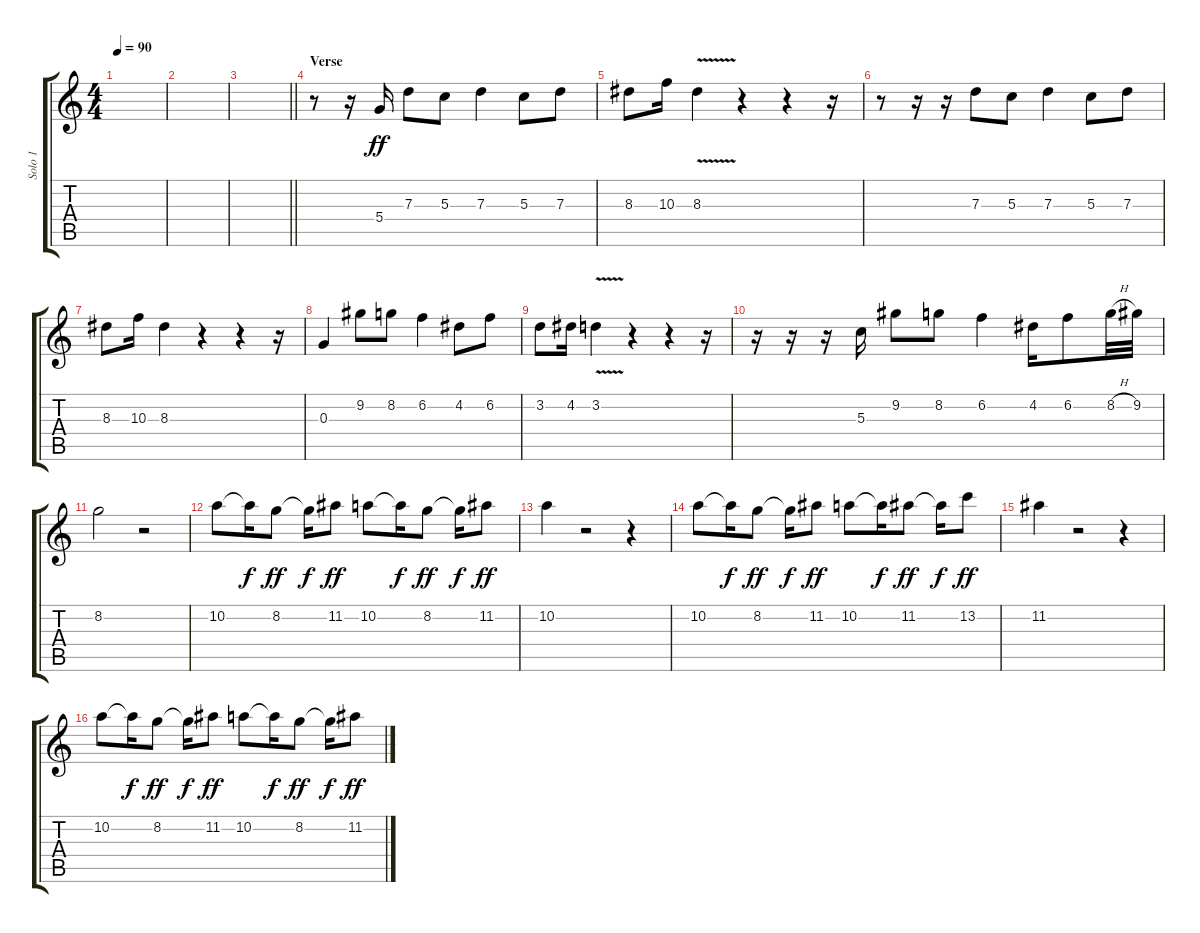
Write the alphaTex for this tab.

\track ("Solo 1" "Solo 1") {instrument distortionguitar}
\staff {score tabs}
\tuning (E4 B3 G3 D3 A2 D2) {hide}
\ts (4 4)
\tempo 90
\clef g2
\ks c
|
|
\barLineRight lightlight
|
\section ("" "Verse")
r.8 r.16 5.4.16{dy ff} 7.3.8 5.3.8 7.3.4 5.3.8 7.3.8 |
8.3.8 10.3.16 8.3{v}.4 r.4 r.4 r.16 |
r.8 r.16 r.16 7.3.8 5.3.8 7.3.4 5.3.8 7.3.8 |
8.3.8 10.3.16 8.3.4 r.4 r.4 r.16 |
0.3.4 9.2.8 8.2.8 6.2.4 4.2.8 6.2.8 |
3.2.8 4.2.16 3.2{v}.4 r.4 r.4 r.16 |
r.16 r.16 r.16 5.3.16 9.2.8 8.2.8 6.2.4 4.2.16 6.2.8 8.2{h}.32 9.2.32 |
8.2.2 r.2 |
10.2.8 10.2{t}.16{dy f} 8.2.8{dy ff} 8.2{t}.16{dy f} 11.2.8{dy ff} 10.2.8 10.2{t}.16{dy f} 8.2.8{dy ff} 8.2{t}.16{dy f} 11.2.8{dy ff} |
10.2.4 r.2 r.4 |
10.2.8 10.2{t}.16{dy f} 8.2.8{dy ff} 8.2{t}.16{dy f} 11.2.8{dy ff} 10.2.8 10.2{t}.16{dy f} 11.2.8{dy ff} 11.2{t}.16{dy f} 13.2.8{dy ff} |
11.2.4 r.2 r.4 |
10.2.8 10.2{t}.16{dy f} 8.2.8{dy ff} 8.2{t}.16{dy f} 11.2.8{dy ff} 10.2.8 10.2{t}.16{dy f} 8.2.8{dy ff} 8.2{t}.16{dy f} 11.2.8{dy ff}
